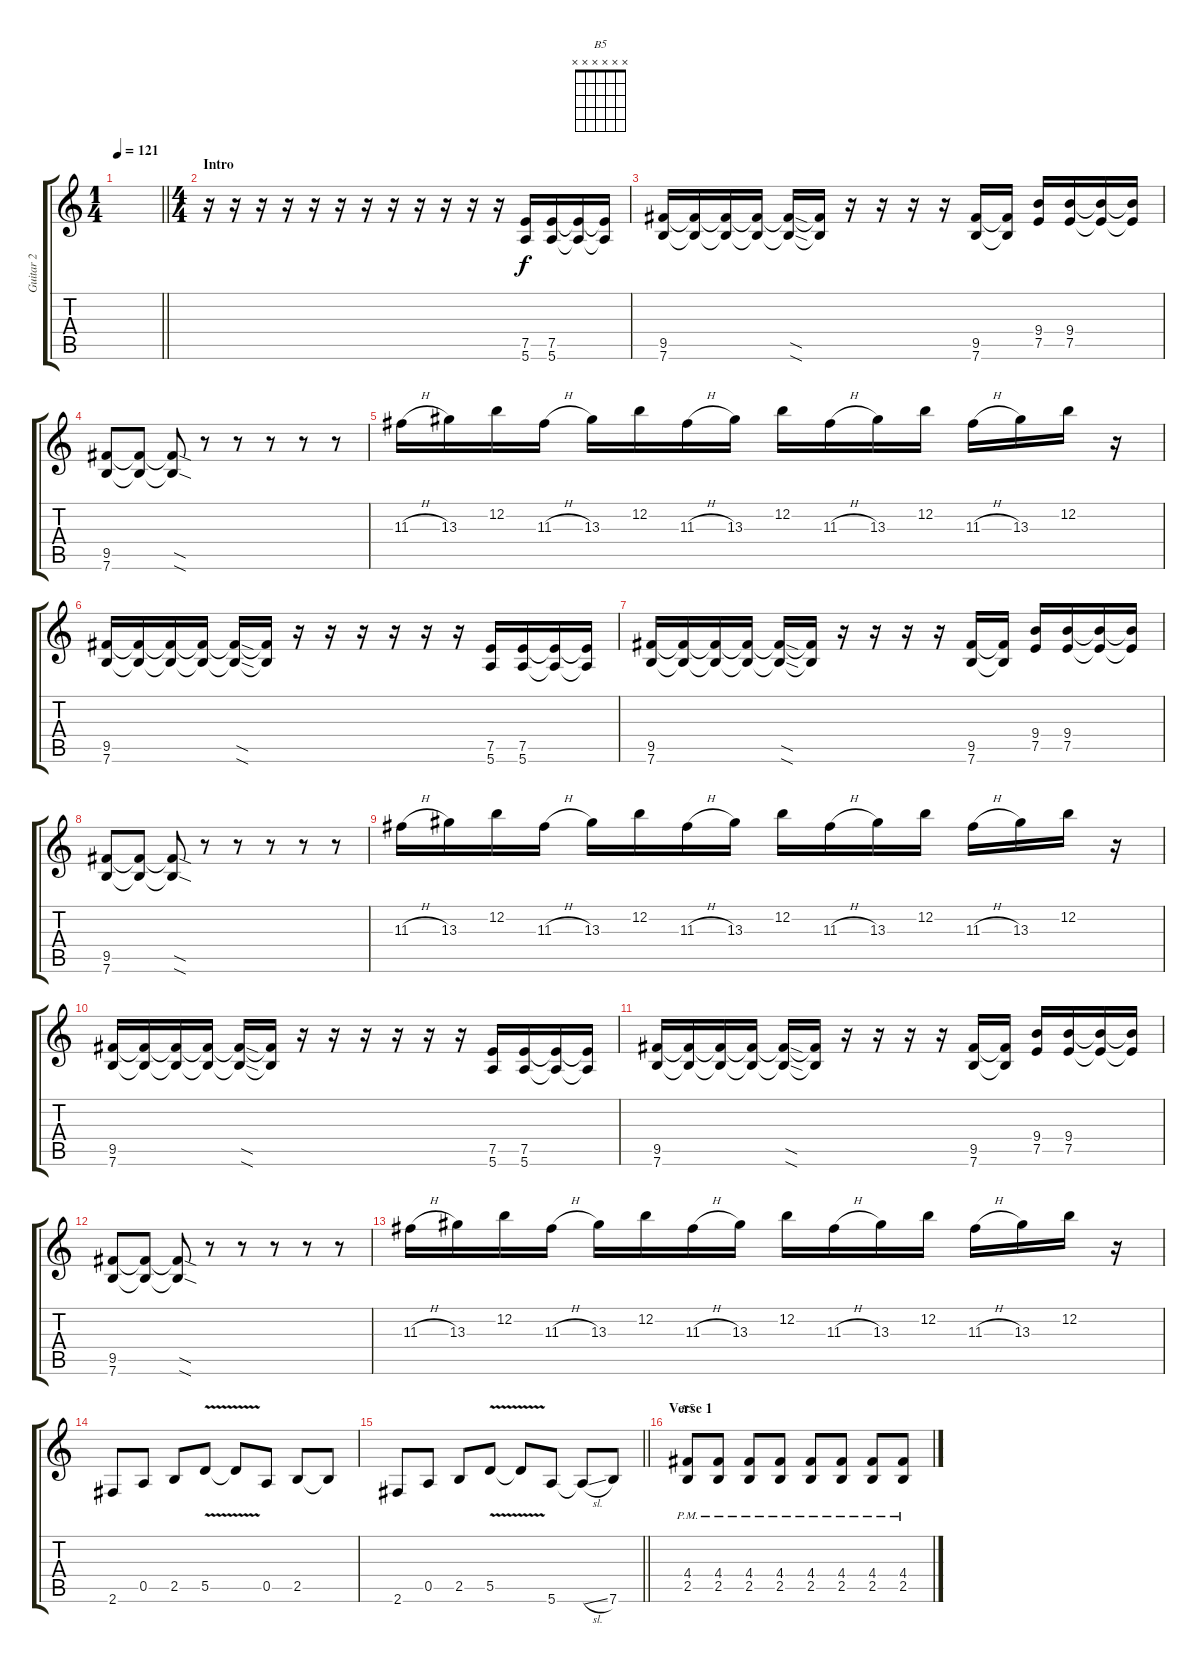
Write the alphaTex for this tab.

\track ("Guitar 2" "Guitar 2") {instrument electricguitarclean}
\staff {score tabs}
\tuning (E4 B3 G3 D3 A2 E2) {hide}
\chord ("B5" x x x x x x)
\ts (1 4)
\tempo 121
\clef g2
\barLineRight lightlight
\ks c
|
\ts (4 4)
\section ("" "Intro")
r.16 r.16 r.16 r.16 r.16 r.16 r.16 r.16 r.16 r.16 r.16 r.16 (7.5 5.6).16 (7.5 5.6).16 (7.5{t} 5.6{t}).16 (7.5{t} 5.6{t}).16 |
(9.5 7.6).16 (9.5{t} 7.6{t}).16 (9.5{t} 7.6{t}).16 (9.5{t} 7.6{t}).16 (9.5{sod t} 7.6{sod t}).16 (9.5{t} 7.6{t}).16 r.16 r.16 r.16 r.16 (9.5 7.6).16 (9.5{t} 7.6{t}).16 (9.4 7.5).16 (9.4 7.5).16 (9.4{t} 7.5{t}).16 (9.4{t} 7.5{t}).16 |
(9.5 7.6).8 (9.5{t} 7.6{t}).8 (9.5{sod t} 7.6{sod t}).8 r.8 r.8 r.8 r.8 r.8 |
11.3{h}.16 13.3.16 12.2.16 11.3{h}.16 13.3.16 12.2.16 11.3{h}.16 13.3.16 12.2.16 11.3{h}.16 13.3.16 12.2.16 11.3{h}.16 13.3.16 12.2.16 r.16 |
(9.5 7.6).16 (9.5{t} 7.6{t}).16 (9.5{t} 7.6{t}).16 (9.5{t} 7.6{t}).16 (9.5{sod t} 7.6{sod t}).16 (9.5{t} 7.6{t}).16 r.16 r.16 r.16 r.16 r.16 r.16 (7.5 5.6).16 (7.5 5.6).16 (7.5{t} 5.6{t}).16 (7.5{t} 5.6{t}).16 |
(9.5 7.6).16 (9.5{t} 7.6{t}).16 (9.5{t} 7.6{t}).16 (9.5{t} 7.6{t}).16 (9.5{sod t} 7.6{sod t}).16 (9.5{t} 7.6{t}).16 r.16 r.16 r.16 r.16 (9.5 7.6).16 (9.5{t} 7.6{t}).16 (9.4 7.5).16 (9.4 7.5).16 (9.4{t} 7.5{t}).16 (9.4{t} 7.5{t}).16 |
(9.5 7.6).8 (9.5{t} 7.6{t}).8 (9.5{sod t} 7.6{sod t}).8 r.8 r.8 r.8 r.8 r.8 |
11.3{h}.16 13.3.16 12.2.16 11.3{h}.16 13.3.16 12.2.16 11.3{h}.16 13.3.16 12.2.16 11.3{h}.16 13.3.16 12.2.16 11.3{h}.16 13.3.16 12.2.16 r.16 |
(9.5 7.6).16 (9.5{t} 7.6{t}).16 (9.5{t} 7.6{t}).16 (9.5{t} 7.6{t}).16 (9.5{sod t} 7.6{sod t}).16 (9.5{t} 7.6{t}).16 r.16 r.16 r.16 r.16 r.16 r.16 (7.5 5.6).16 (7.5 5.6).16 (7.5{t} 5.6{t}).16 (7.5{t} 5.6{t}).16 |
(9.5 7.6).16 (9.5{t} 7.6{t}).16 (9.5{t} 7.6{t}).16 (9.5{t} 7.6{t}).16 (9.5{sod t} 7.6{sod t}).16 (9.5{t} 7.6{t}).16 r.16 r.16 r.16 r.16 (9.5 7.6).16 (9.5{t} 7.6{t}).16 (9.4 7.5).16 (9.4 7.5).16 (9.4{t} 7.5{t}).16 (9.4{t} 7.5{t}).16 |
(9.5 7.6).8 (9.5{t} 7.6{t}).8 (9.5{sod t} 7.6{sod t}).8 r.8 r.8 r.8 r.8 r.8 |
11.3{h}.16 13.3.16 12.2.16 11.3{h}.16 13.3.16 12.2.16 11.3{h}.16 13.3.16 12.2.16 11.3{h}.16 13.3.16 12.2.16 11.3{h}.16 13.3.16 12.2.16 r.16 |
2.6.8 0.5.8 2.5.8 5.5{v}.8 5.5{t}.8 0.5.8 2.5.8 2.5{t}.8 |
\barLineRight lightlight
2.6.8 0.5.8 2.5.8 5.5{v}.8 5.5{t}.8 5.6.8 5.6{sl t}.8 7.6.8 |
\section ("" "Verse 1")
(4.4{pm} 2.5{pm}).8{ch "B5"} (4.4{pm} 2.5{pm}).8 (4.4{pm} 2.5{pm}).8 (4.4{pm} 2.5{pm}).8 (4.4{pm} 2.5{pm}).8 (4.4{pm} 2.5{pm}).8 (4.4{pm} 2.5{pm}).8 (4.4{pm} 2.5{pm}).8
